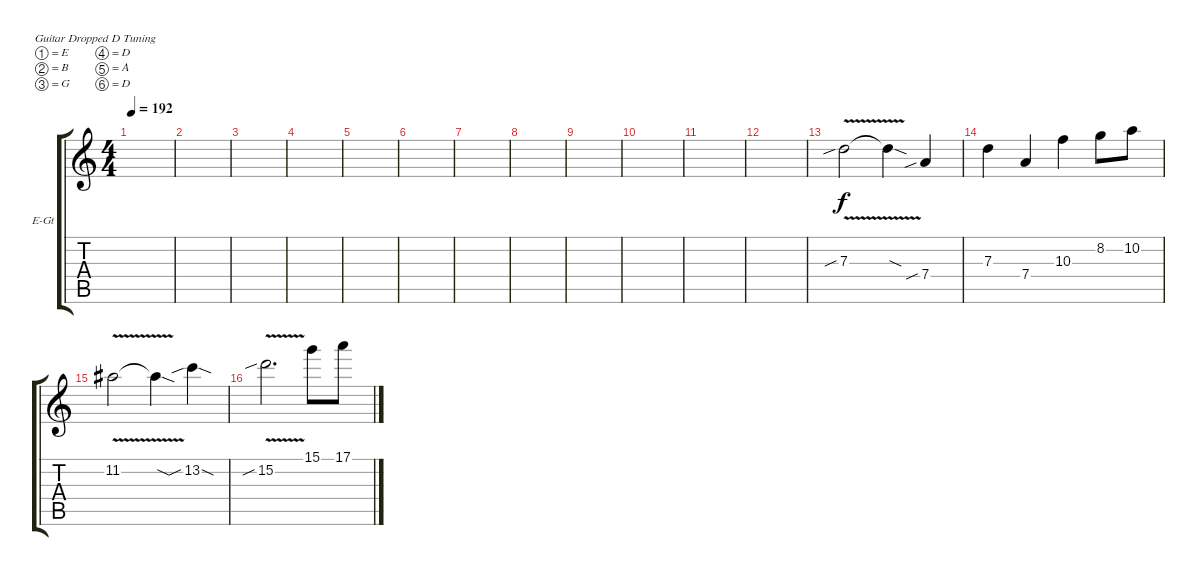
\defaultSystemsLayout 4
\bracketExtendMode groupsimilarinstruments
\firstSystemTrackNameOrientation horizontal
\otherSystemsTrackNameOrientation horizontal
\track ("Electric Guitar" "E-Gt") {instrument distortionguitar}
\staff {score tabs}
\tuning (E4 B3 G3 D3 A2 D2)
\ts (4 4)
\tempo 192
\clef g2
\ks c
|
|
|
|
|
|
|
|
|
|
|
|
7.3{v sib}.2 7.3{sod t}.4 7.4{sib}.4 |
7.3.4 7.4.4 10.3.4 8.2.8 10.2.8 |
11.2{v}.2 11.2{v sod t}.4 13.2{sib sod}.4 |
15.2{v sib}.2{d} 15.1.8 17.1.8
